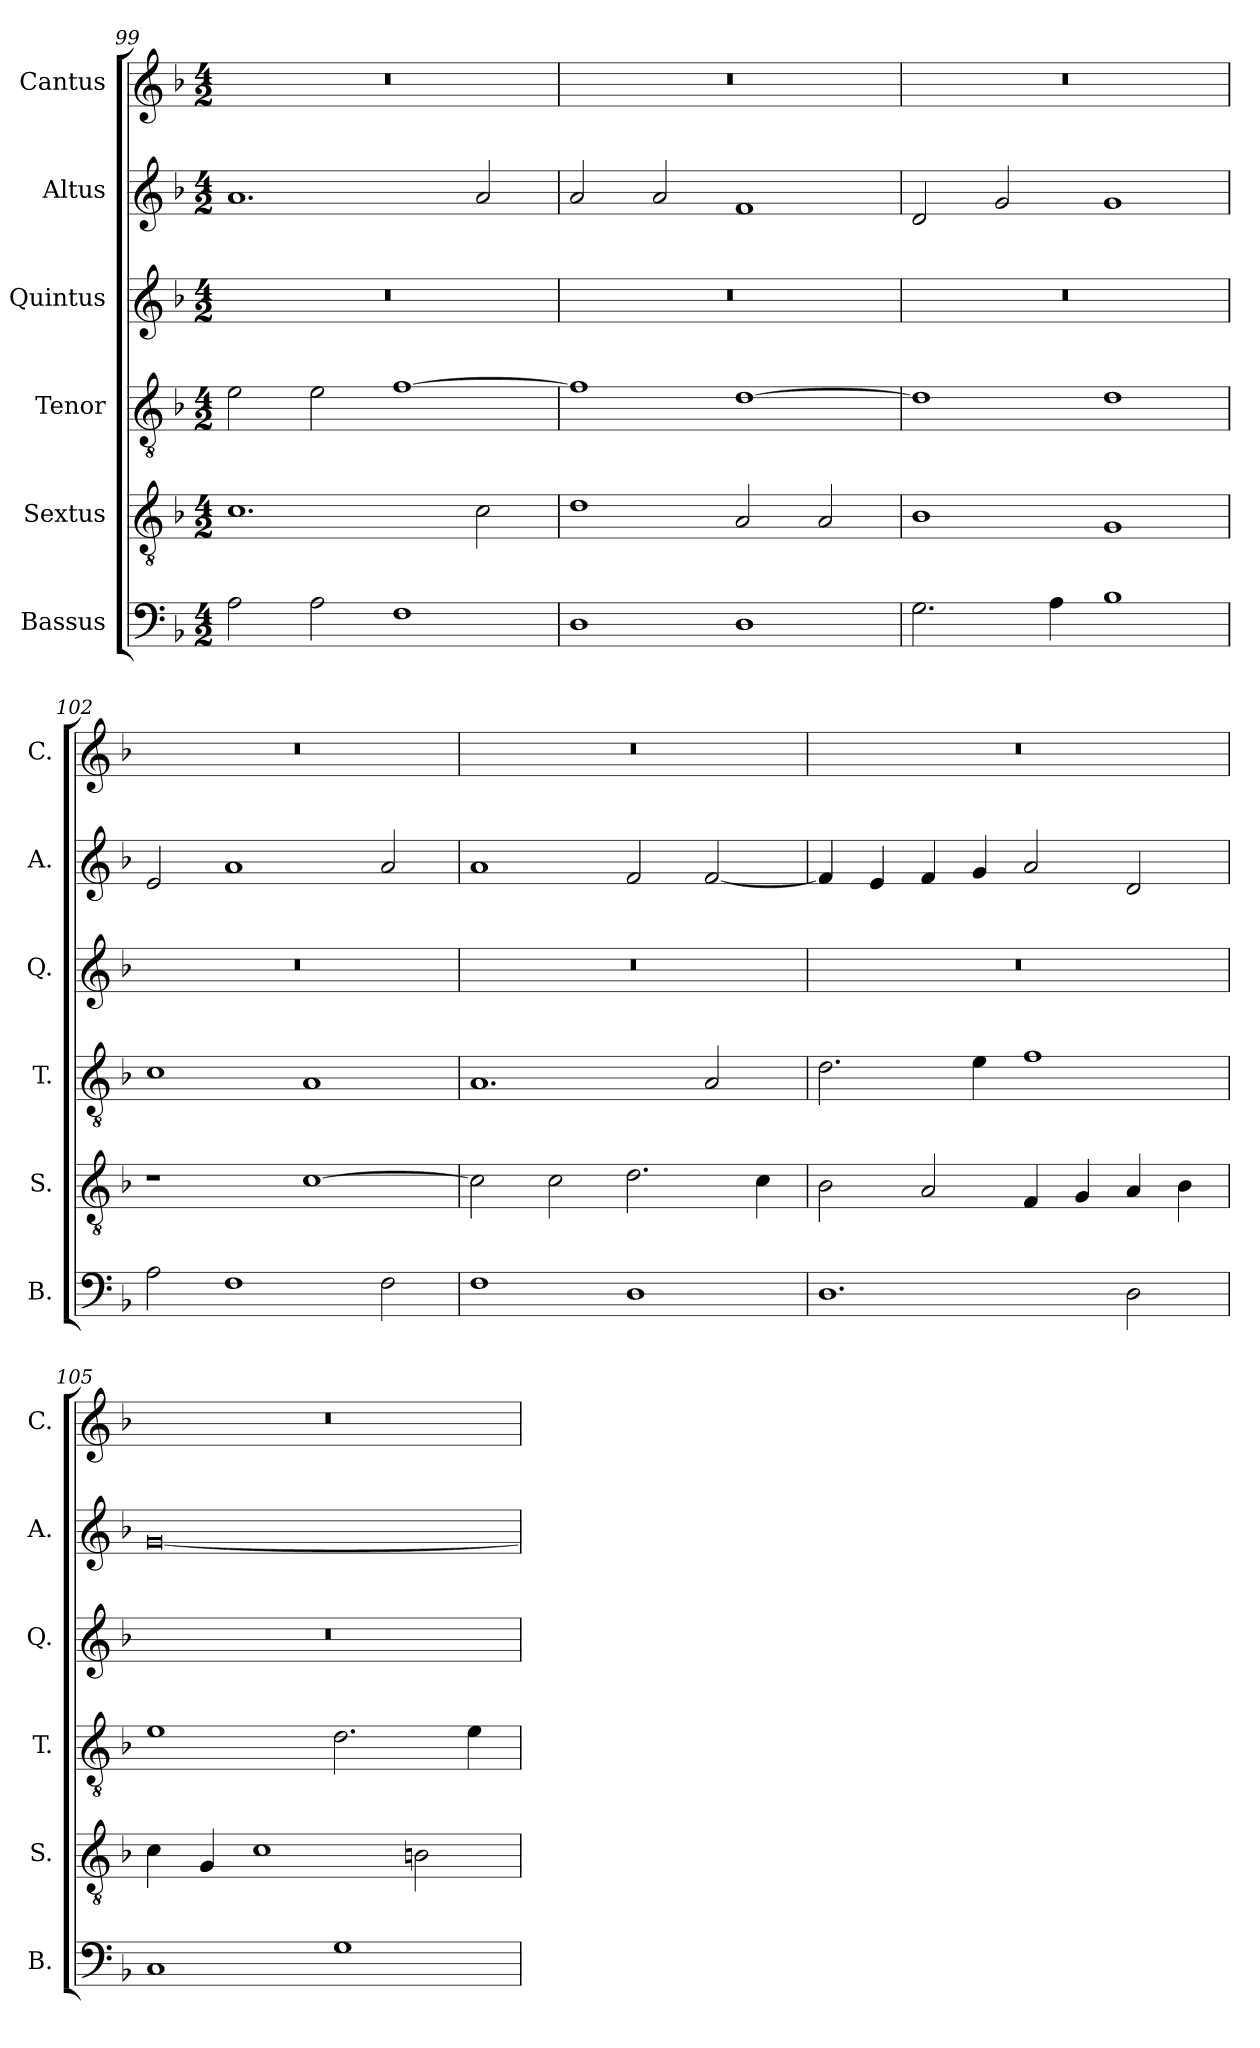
**kern	**kern	**kern	**kern	**kern	**kern
*part6	*part5	*part4	*part3	*part2	*part1
*staff6	*staff5	*staff4	*staff3	*staff2	*staff1
*I"Bassus	*I"Sextus	*I"Tenor	*I"Quintus	*I"Altus	*I"Cantus
*I'B.	*I'S.	*I'T.	*I'Q.	*I'A.	*I'C.
*clefF4	*clefGv2	*clefGv2	*clefG2	*clefG2	*clefG2
*k[b-]	*k[b-]	*k[b-]	*k[b-]	*k[b-]	*k[b-]
*M4/2	*M4/2	*M4/2	*M4/2	*M4/2	*M4/2
=99	=99	=99	=99	=99	=99
2A\	1.c	2e\	0r	1.a	0r
2A\	.	2e\	.	.	.
1F	.	[1f	.	.	.
.	2c\	.	.	2a/	.
=100	=100	=100	=100	=100	=100
1D	1d	1f]	0r	2a/	0r
.	.	.	.	2a/	.
1D	2A/	[1d	.	1f	.
.	2A/	.	.	.	.
=101	=101	=101	=101	=101	=101
2.G\	1B-	1d]	0r	2d/	0r
.	.	.	.	2g/	.
4A\	.	.	.	.	.
1B-	1G	1d	.	1g	.
=102	=102	=102	=102	=102	=102
2A\	1r	1c	0r	2e/	0r
1F	.	.	.	1a	.
.	[1c	1A	.	.	.
2F\	.	.	.	2a/	.
=103	=103	=103	=103	=103	=103
1F	2c\]	1.A	0r	1a	0r
.	2c\	.	.	.	.
1D	2.d\	.	.	2f/	.
.	.	2A/	.	[2f/	.
.	4c\	.	.	.	.
=104	=104	=104	=104	=104	=104
1.D	2B-\	2.d\	0r	4f/]	0r
.	.	.	.	4e/	.
.	2A/	.	.	4f/	.
.	.	4e\	.	4g/	.
.	4F/	1f	.	2a/	.
.	4G/	.	.	.	.
2D\	4A/	.	.	2d/	.
.	4B-\	.	.	.	.
!!LO:LB:g=z
=105	=105	=105	=105	=105	=105
1C	4c\	1e	0r	[0g	0r
.	4G/	.	.	.	.
.	1c	.	.	.	.
1G	.	2.d\	.	.	.
.	2Bn\	.	.	.	.
.	.	4e\	.	.	.
=	=	=	=	=	=
*-	*-	*-	*-	*-	*-
